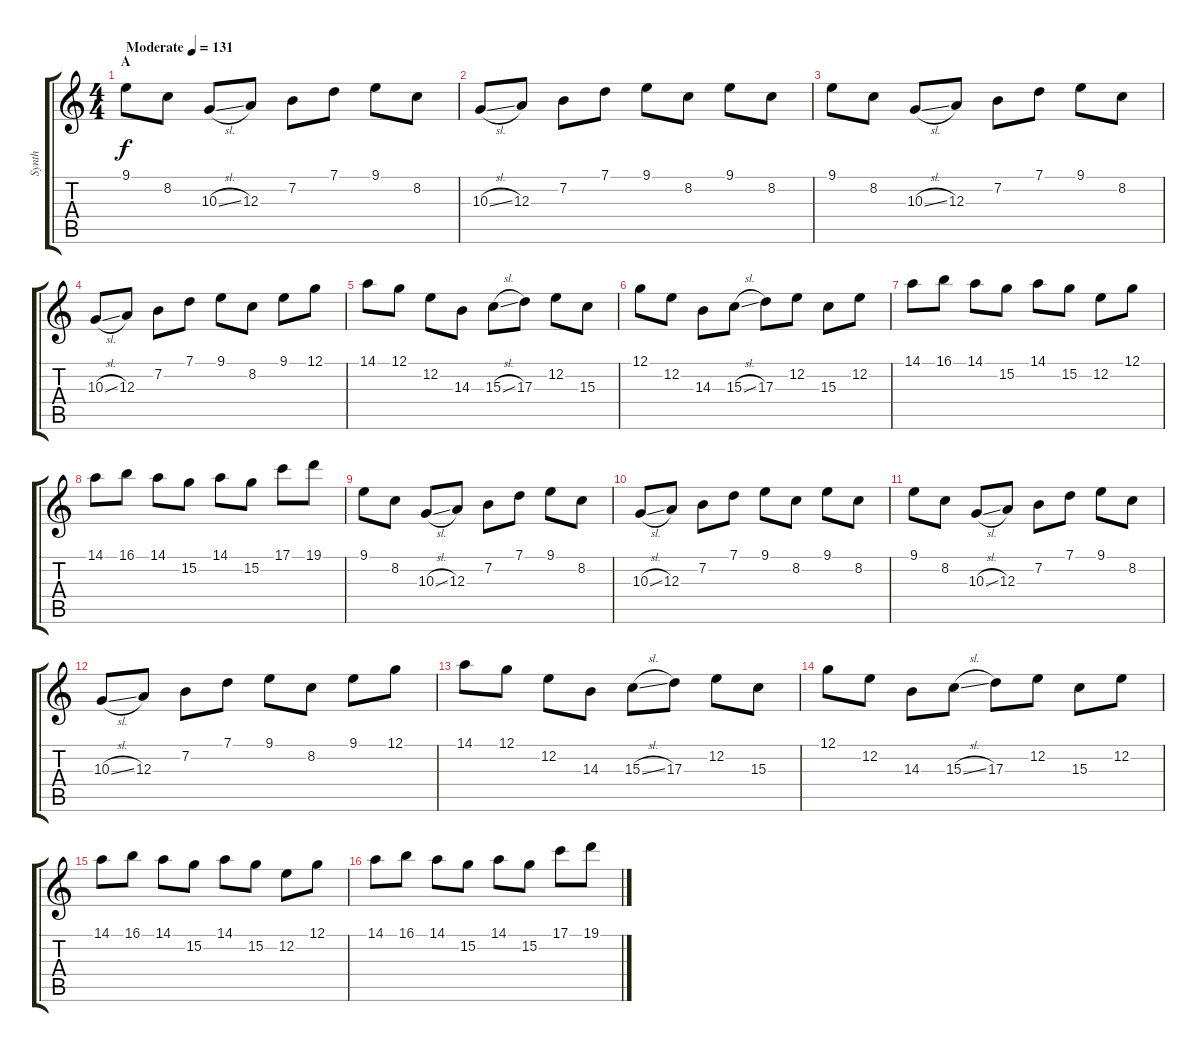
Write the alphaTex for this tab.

\track ("Synth" "Synth") {instrument lead2sawtooth}
\staff {score tabs}
\tuning (G4 E4 A3 D3 G2 C2) {hide}
\ts (4 4)
\section ("" "A")
\tempo (131 "Moderate")
\clef g2
\ks c
9.1.8{dy f instrument lead2sawtooth} 8.2.8 10.3{sl}.8 12.3.8 7.2.8 7.1.8 9.1.8 8.2.8 |
10.3{sl}.8 12.3.8 7.2.8 7.1.8 9.1.8 8.2.8 9.1.8 8.2.8 |
9.1.8 8.2.8 10.3{sl}.8 12.3.8 7.2.8 7.1.8 9.1.8 8.2.8 |
10.3{sl}.8 12.3.8 7.2.8 7.1.8 9.1.8 8.2.8 9.1.8 12.1.8 |
14.1.8 12.1.8 12.2.8 14.3.8 15.3{sl}.8 17.3.8 12.2.8 15.3.8 |
12.1.8 12.2.8 14.3.8 15.3{sl}.8 17.3.8 12.2.8 15.3.8 12.2.8 |
14.1.8 16.1.8 14.1.8 15.2.8 14.1.8 15.2.8 12.2.8 12.1.8 |
14.1.8 16.1.8 14.1.8 15.2.8 14.1.8 15.2.8 17.1.8 19.1.8 |
9.1.8 8.2.8 10.3{sl}.8 12.3.8 7.2.8 7.1.8 9.1.8 8.2.8 |
10.3{sl}.8 12.3.8 7.2.8 7.1.8 9.1.8 8.2.8 9.1.8 8.2.8 |
9.1.8 8.2.8 10.3{sl}.8 12.3.8 7.2.8 7.1.8 9.1.8 8.2.8 |
10.3{sl}.8 12.3.8 7.2.8 7.1.8 9.1.8 8.2.8 9.1.8 12.1.8 |
14.1.8 12.1.8 12.2.8 14.3.8 15.3{sl}.8 17.3.8 12.2.8 15.3.8 |
12.1.8 12.2.8 14.3.8 15.3{sl}.8 17.3.8 12.2.8 15.3.8 12.2.8 |
14.1.8 16.1.8 14.1.8 15.2.8 14.1.8 15.2.8 12.2.8 12.1.8 |
14.1.8 16.1.8 14.1.8 15.2.8 14.1.8 15.2.8 17.1.8 19.1.8
